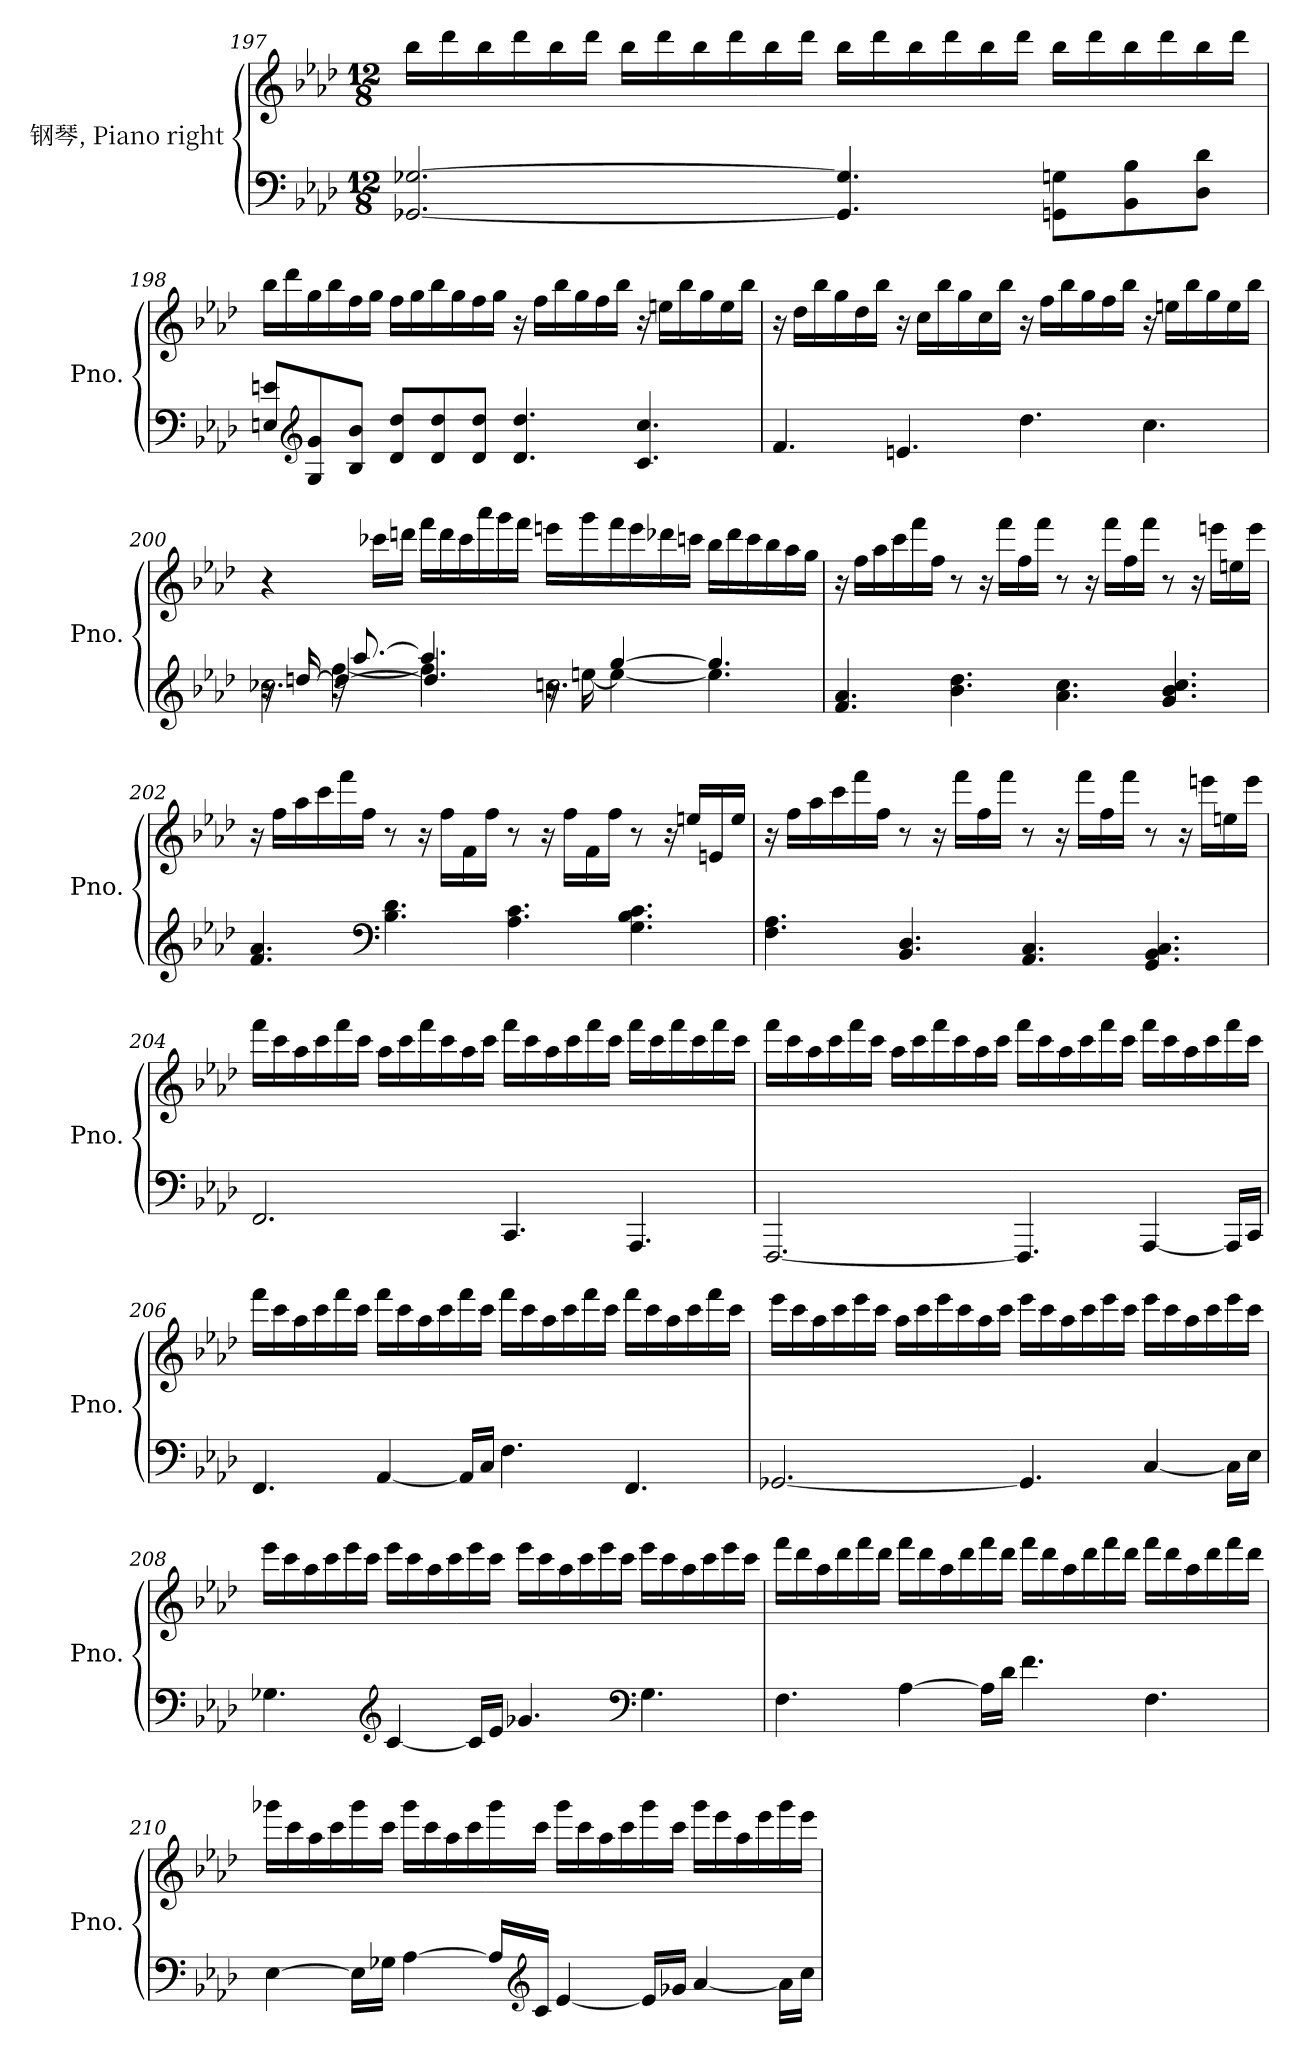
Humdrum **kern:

**kern	**kern
*part1	*part1
*staff2	*staff1
*I"钢琴, Piano right	*
*I'Pno.	*
!!LO:PB:g=z
*clefF4	*clefG2
*k[b-e-a-d-]	*k[b-e-a-d-]
*M12/8	*M12/8
*MM166	*MM166
=197	=197
[2.GG-X/ [2.G-X/	16bb-\LL
.	16ddd-\
*	*MM167
.	16bb-\
*	*MM165
.	16ddd-\
*	*MM166
.	16bb-\
.	16ddd-\JJ
.	16bb-\LL
.	16ddd-\
.	16bb-\
.	16ddd-\
.	16bb-\
.	16ddd-\JJ
4.GG-/] 4.G-/]	16bb-\LL
.	16ddd-\
*	*MM168
.	16bb-\
.	16ddd-\
*	*MM167
.	16bb-\
.	16ddd-\JJ
*	*MM164
8GGn\ 8Gn\L	16bb-\LL
.	16ddd-\
8BB-\ 8B-\	16bb-\
.	16ddd-\
*	*MM161
8D-\ 8d-\J	16bb-\
.	16ddd-\JJ
!!LO:LB:g=z
=198	=198
*	*MM166
8En/ 8en/L	16bb-\LL
.	16ddd-\
*clefG2	*
8G/ 8g/	16gg\
.	16bb-\
8B-/ 8b-/J	16ff\
.	16gg\JJ
8d-/ 8dd-/L	16ff\LL
.	16gg\
8d-/ 8dd-/	16bb-\
.	16gg\
*	*MM155
8d-/ 8dd-/J	16ff\
.	16gg\JJ
*	*MM166
4.d-/ 4.dd-/	16r
.	16ff\LL
.	16bb-\
.	16gg\
.	16ff\
.	16bb-\JJ
4.c/ 4.cc/	16r
.	16een\LL
.	16bb-\
.	16gg\
*	*MM161
.	16ee\
.	16bb-\JJ
!!LO:LB:g=z
=199	=199
*	*MM166
4.f/	16r
.	16dd-\LL
.	16bb-\
.	16gg\
.	16dd-\
.	16bb-\JJ
4.en/	16r
.	16cc\LL
.	16bb-\
.	16gg\
*	*MM162
.	16cc\
.	16bb-\JJ
*	*MM166
4.dd-\	16r
.	16ff\LL
.	16bb-\
.	16gg\
.	16ff\
.	16bb-\JJ
4.cc\	16r
.	16een\LL
.	16bb-\
.	16gg\
.	16ee\
.	16bb-\JJ
!!LO:LB:g=z
=200	=200
*	*MM167
*^	*
*	*^	*
*	*	*^	*
8r	8r	16r	2.cc-X\	4r
.	.	[16ddn/	.	.
16r	[4ff\	4dd/_	.	.
[8.aa-/	.	.	.	.
.	.	.	.	16ccc-X\LL
.	.	.	.	16dddn\JJ
4.aa-/]	4.ff\]	4.dd/]	.	16fff\LL
.	.	.	.	16ddd\
*	*	*	*	*MM171
.	.	.	.	16ccc-\
.	.	.	.	16aaa-\
.	.	.	.	16ggg\
.	.	.	.	16fff\JJ
8r	16r	2.r	2.ccn\	16eeen\LL
.	[16een\	.	.	16ggg\
[4gg/	4ee\_	.	.	16fff\
.	.	.	.	16eee\
.	.	.	.	16ddd-X\
.	.	.	.	16cccn\JJ
4.gg/]	4.ee\]	.	.	16bb-\LL
.	.	.	.	16ddd-\
.	.	.	.	16ccc\
.	.	.	.	16bb-\
.	.	.	.	16aa-\
*	*	*	*	*MM136
.	.	.	.	16gg\JJ
*v	*v	*v	*v	*
!!LO:LB:g=z
=201	=201
*	*MM162
4.f/ 4.a-/	16r
.	16ff\LL
*	*MM172
.	16aa-\
.	16ccc\
.	16fff\
.	16ff\JJ
*	*MM169
4.b-\ 4.dd-\	8r
*	*MM172
.	16r
.	16fff\LL
.	16ff\
.	16fff\JJ
*	*MM169
4.a-\ 4.cc\	8r
*	*MM173
.	16r
.	16fff\LL
.	16ff\
.	16fff\JJ
*	*MM180
4.g/ 4.b-/ 4.cc/	8r
*	*MM173
.	16r
.	16eeen\LL
.	16een\
.	16eee\JJ
=202	=202
*	*MM162
4.f/ 4.a-/	16r
.	16ff\LL
*	*MM172
.	16aa-\
.	16ccc\
.	16fff\
.	16ff\JJ
*clefF4	*
*	*MM169
4.B-\ 4.d-\	8r
*	*MM172
.	16r
.	16ff\LL
.	16f\
.	16ff\JJ
*	*MM169
4.A-\ 4.c\	8r
*	*MM173
.	16r
.	16ff\LL
.	16f\
.	16ff\JJ
*	*MM180
4.G\ 4.B-\ 4.c\	8r
*	*MM173
.	16r
.	16een/LL
.	16en/
.	16ee/JJ
!!LO:LB:g=z
=203	=203
*	*MM162
4.F\ 4.A-\	16r
.	16ff\LL
*	*MM172
.	16aa-\
.	16ccc\
.	16fff\
.	16ff\JJ
*	*MM169
4.BB-/ 4.D-/	8r
*	*MM172
.	16r
.	16fff\LL
.	16ff\
.	16fff\JJ
*	*MM169
4.AA-/ 4.C/	8r
*	*MM173
.	16r
.	16fff\LL
.	16ff\
.	16fff\JJ
*	*MM180
4.GG/ 4.BB-/ 4.C/	8r
*	*MM173
.	16r
.	16eeen\LL
*	*MM160
.	16een\
.	16eee\JJ
!!LO:PB:g=z
=204	=204
*	*MM173
2.FF/	16fff\LL
.	16ccc\
.	16aa-\
.	16ccc\
.	16fff\
.	16ccc\JJ
.	16aa-\LL
.	16ccc\
.	16fff\
.	16ccc\
*	*MM151
.	16aa-\
.	16ccc\JJ
*	*MM149
4.CC/	16fff\LL
.	16ccc\
.	16aa-\
.	16ccc\
.	16fff\
.	16ccc\JJ
4.AAA-/	16fff\LL
*	*MM140
.	16ccc\
.	16fff\
*	*MM137
.	16ccc\
.	16fff\
*	*MM135
.	16ccc\JJ
!!LO:LB:g=z
=205	=205
[2.FFF/	16fff\LL
.	16ccc\
.	16aa-\
*	*MM152
.	16ccc\
.	16fff\
.	16ccc\JJ
.	16aa-\LL
.	16ccc\
.	16fff\
.	16ccc\
.	16aa-\
.	16ccc\JJ
*	*MM157
4.FFF/]	16fff\LL
.	16ccc\
.	16aa-\
.	16ccc\
.	16fff\
.	16ccc\JJ
[4AAA-/	16fff\LL
.	16ccc\
*	*MM155
.	16aa-\
.	16ccc\
16AAA-/LL]	16fff\
*	*MM141
16CC/JJ	16ccc\JJ
!!LO:LB:g=z
=206	=206
*	*MM167
4.FF/	16fff\LL
.	16ccc\
.	16aa-\
*	*MM171
.	16ccc\
.	16fff\
.	16ccc\JJ
*	*MM163
[4AA-/	16fff\LL
.	16ccc\
*	*MM160
.	16aa-\
.	16ccc\
16AA-/LL]	16fff\
*	*MM149
16C/JJ	16ccc\JJ
*	*MM163
4.F\	16fff\LL
.	16ccc\
.	16aa-\
.	16ccc\
*	*MM154
.	16fff\
.	16ccc\JJ
*	*MM163
4.FF/	16fff\LL
.	16ccc\
.	16aa-\
.	16ccc\
.	16fff\
.	16ccc\JJ
!!LO:LB:g=z
=207	=207
*	*MM164
[2.GG-X/	16eee-\LL
.	16ccc\
.	16aa-\
.	16ccc\
.	16eee-\
.	16ccc\JJ
.	16aa-\LL
.	16ccc\
.	16eee-\
.	16ccc\
.	16aa-\
*	*MM162
.	16ccc\JJ
4.GG-/]	16eee-\LL
.	16ccc\
*	*MM161
.	16aa-\
*	*MM160
.	16ccc\
.	16eee-\
.	16ccc\JJ
[4C/	16eee-\LL
.	16ccc\
*	*MM155
.	16aa-\
.	16ccc\
16C\LL]	16eee-\
*	*MM141
16E-\JJ	16ccc\JJ
!!LO:LB:g=z
=208	=208
4.G-X\	16eee-\LL
.	16ccc\
.	16aa-\
.	16ccc\
.	16eee-\
.	16ccc\JJ
*clefG2	*
*	*MM163
[4c/	16eee-\LL
.	16ccc\
*	*MM160
.	16aa-\
.	16ccc\
16c/LL]	16eee-\
*	*MM149
16e-/JJ	16ccc\JJ
*	*MM163
4.g-X/	16eee-\LL
.	16ccc\
.	16aa-\
.	16ccc\
*	*MM154
.	16eee-\
.	16ccc\JJ
*clefF4	*
*	*MM163
4.G-\	16eee-\LL
.	16ccc\
.	16aa-\
.	16ccc\
.	16eee-\
.	16ccc\JJ
!!LO:LB:g=z
=209	=209
4.F\	16fff\LL
.	16ddd-\
.	16aa-\
*	*MM173
.	16ddd-\
.	16fff\
.	16ddd-\JJ
*	*MM163
[4A-\	16fff\LL
.	16ddd-\
*	*MM160
.	16aa-\
.	16ddd-\
16A-\LL]	16fff\
*	*MM149
16d-\JJ	16ddd-\JJ
*	*MM163
4.f\	16fff\LL
.	16ddd-\
.	16aa-\
.	16ddd-\
*	*MM154
.	16fff\
.	16ddd-\JJ
*	*MM163
4.F\	16fff\LL
.	16ddd-\
.	16aa-\
.	16ddd-\
.	16fff\
.	16ddd-\JJ
!!LO:PB:g=z
=210	=210
*	*MM163
[4E-\	16ggg-X\LL
.	16ccc\
*	*MM160
.	16aa-\
.	16ccc\
16E-\LL]	16ggg-\
*	*MM149
16G-X\JJ	16ccc\JJ
*	*MM163
[4A-\	16ggg-\LL
.	16ccc\
*	*MM160
.	16aa-\
.	16ccc\
16A-/LL]	16ggg-\
*clefG2	*
*	*MM149
16c/JJ	16ccc\JJ
*	*MM163
[4e-/	16ggg-\LL
.	16ccc\
*	*MM160
.	16aa-\
.	16ccc\
16e-/LL]	16ggg-\
*	*MM149
16g-X/JJ	16ccc\JJ
*	*MM163
[4a-/	16ggg-\LL
.	16eee-\
*	*MM160
.	16aa-\
.	16eee-\
16a-\LL]	16ggg-\
*	*MM141
16cc\JJ	16eee-\JJ
=	=
*-	*-
